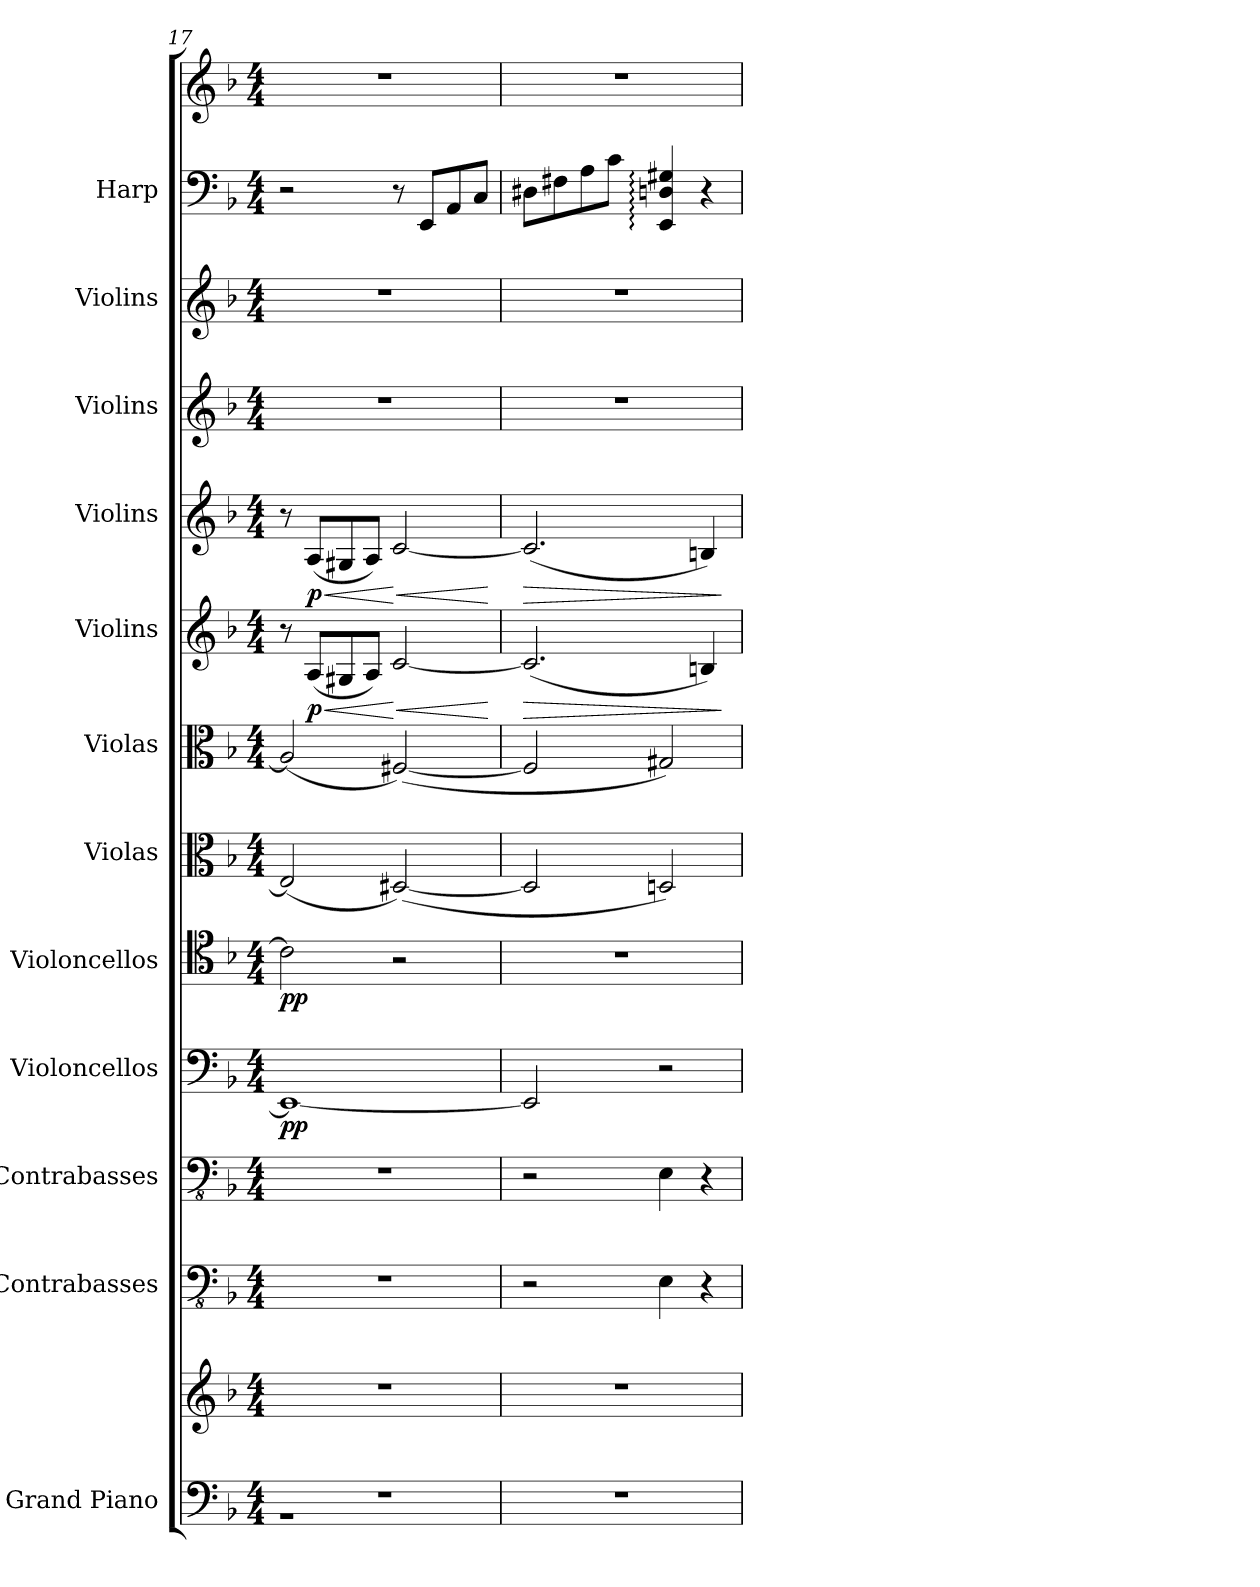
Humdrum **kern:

**kern	**kern	**kern	**kern	**kern	**dynam	**kern	**dynam	**kern	**kern	**kern	**dynam	**kern	**dynam	**kern	**kern	**kern	**kern
*part12	*part12	*part11	*part10	*part9	*part9	*part8	*part8	*part7	*part6	*part5	*part5	*part4	*part4	*part3	*part2	*part1	*part1
*staff14	*staff13	*staff12	*staff11	*staff10	*staff10	*staff9	*staff9	*staff8	*staff7	*staff6	*staff6	*staff5	*staff5	*staff4	*staff3	*staff2	*staff1
*I"Grand Piano	*	*I"Contrabasses	*I"Contrabasses	*I"Violoncellos	*	*I"Violoncellos	*	*I"Violas	*I"Violas	*I"Violins	*	*I"Violins	*	*I"Violins	*I"Violins	*I"Harp	*
*I'Pno.	*	*I'Cbs.	*I'Cbs.	*I'Vcs.	*	*I'Vcs.	*	*I'Vlas.	*I'Vlas.	*I'Vlns.	*	*I'Vlns.	*	*I'Vlns.	*I'Vlns.	*I'Hrp.	*
*clefF4	*clefG2	*clefFv4	*clefFv4	*clefF4	*	*clefC4	*	*clefC3	*clefC3	*clefG2	*	*clefG2	*	*clefG2	*clefG2	*clefF4	*clefG2
*k[b-]	*k[b-]	*k[b-]	*k[b-]	*k[b-]	*	*k[b-]	*	*k[b-]	*k[b-]	*k[b-]	*	*k[b-]	*	*k[b-]	*k[b-]	*k[b-]	*k[b-]
*M4/4	*M4/4	*M4/4	*M4/4	*M4/4	*	*M4/4	*	*M4/4	*M4/4	*M4/4	*	*M4/4	*	*M4/4	*M4/4	*M4/4	*M4/4
=17	=17	=17	=17	=17	=17	=17	=17	=17	=17	=17	=17	=17	=17	=17	=17	=17	=17
*^	*	*	*	*	*	*	*	*	*	*	*	*	*	*	*	*	*
!	!	!	!	!	!	!LO:DY:b	!	!LO:DY:b	!	!	!	!	!	!	!	!	!	!
1r	1r	1r	1r	1r	1EE_	pp	2c\]	pp	(2E/]	(2A/]	8r	.	8r	.	1r	1r	2r	1r
!	!	!	!	!	!	!	!	!	!	!	!	!LO:HP:b	!	!LO:HP:b	!	!	!	!
!	!	!	!	!	!	!	!	!	!	!	!	!LO:DY:n=1:b	!	!LO:DY:n=1:b	!	!	!	!
.	.	.	.	.	.	.	.	.	.	.	(8A/L	< p	(8A/L	< p	.	.	.	.
.	.	.	.	.	.	.	.	.	.	.	8G#X/	.	8G#X/	.	.	.	.	.
.	.	.	.	.	.	.	.	.	.	.	8A/J)	.	8A/J)	.	.	.	.	.
!	!	!	!	!	!	!	!	!	!	!	!	!LO:HP:n=1:b	!	!LO:HP:n=1:b	!	!	!	!
.	.	.	.	.	.	.	2r	.	([2D#X/)	([2F#X/)	[2c/	[ <	[2c/	[ <	.	.	8r	.
.	.	.	.	.	.	.	.	.	.	.	.	.	.	.	.	.	8EE/L	.
.	.	.	.	.	.	.	.	.	.	.	.	.	.	.	.	.	8AA/	.
.	.	.	.	.	.	.	.	.	.	.	.	.	.	.	.	.	8C/J	.
*v	*v	*	*	*	*	*	*	*	*	*	*	*	*	*	*	*	*	*
.	.	.	.	.	.	.	.	.	.	.	[	.	[	.	.	.	.
=18	=18	=18	=18	=18	=18	=18	=18	=18	=18	=18	=18	=18	=18	=18	=18	=18	=18
!	!	!	!	!	!	!	!	!	!	!	!LO:HP:b	!	!LO:HP:b	!	!	!	!
1r	1r	2r	2r	2EE/]	.	1r	.	2D#/]	2F#/]	(2.c/]	>	(2.c/]	>	1r	1r	8D#X\L	1r
.	.	.	.	.	.	.	.	.	.	.	.	.	.	.	.	8F#X\	.
.	.	.	.	.	.	.	.	.	.	.	.	.	.	.	.	8A\	.
.	.	.	.	.	.	.	.	.	.	.	.	.	.	.	.	8c\J	.
.	.	4EE\	4EE\	2r	.	.	.	2Dn/)	2G#X/)	.	.	.	.	.	.	4EE/: 4Dn/: 4G#X/:	.
.	.	4r	4r	.	.	.	.	.	.	4Bn/)	.	4Bn/)	.	.	.	4r	.
.	.	.	.	.	.	.	.	.	.	.	]	.	]	.	.	.	.
=	=	=	=	=	=	=	=	=	=	=	=	=	=	=	=	=	=
*-	*-	*-	*-	*-	*-	*-	*-	*-	*-	*-	*-	*-	*-	*-	*-	*-	*-
